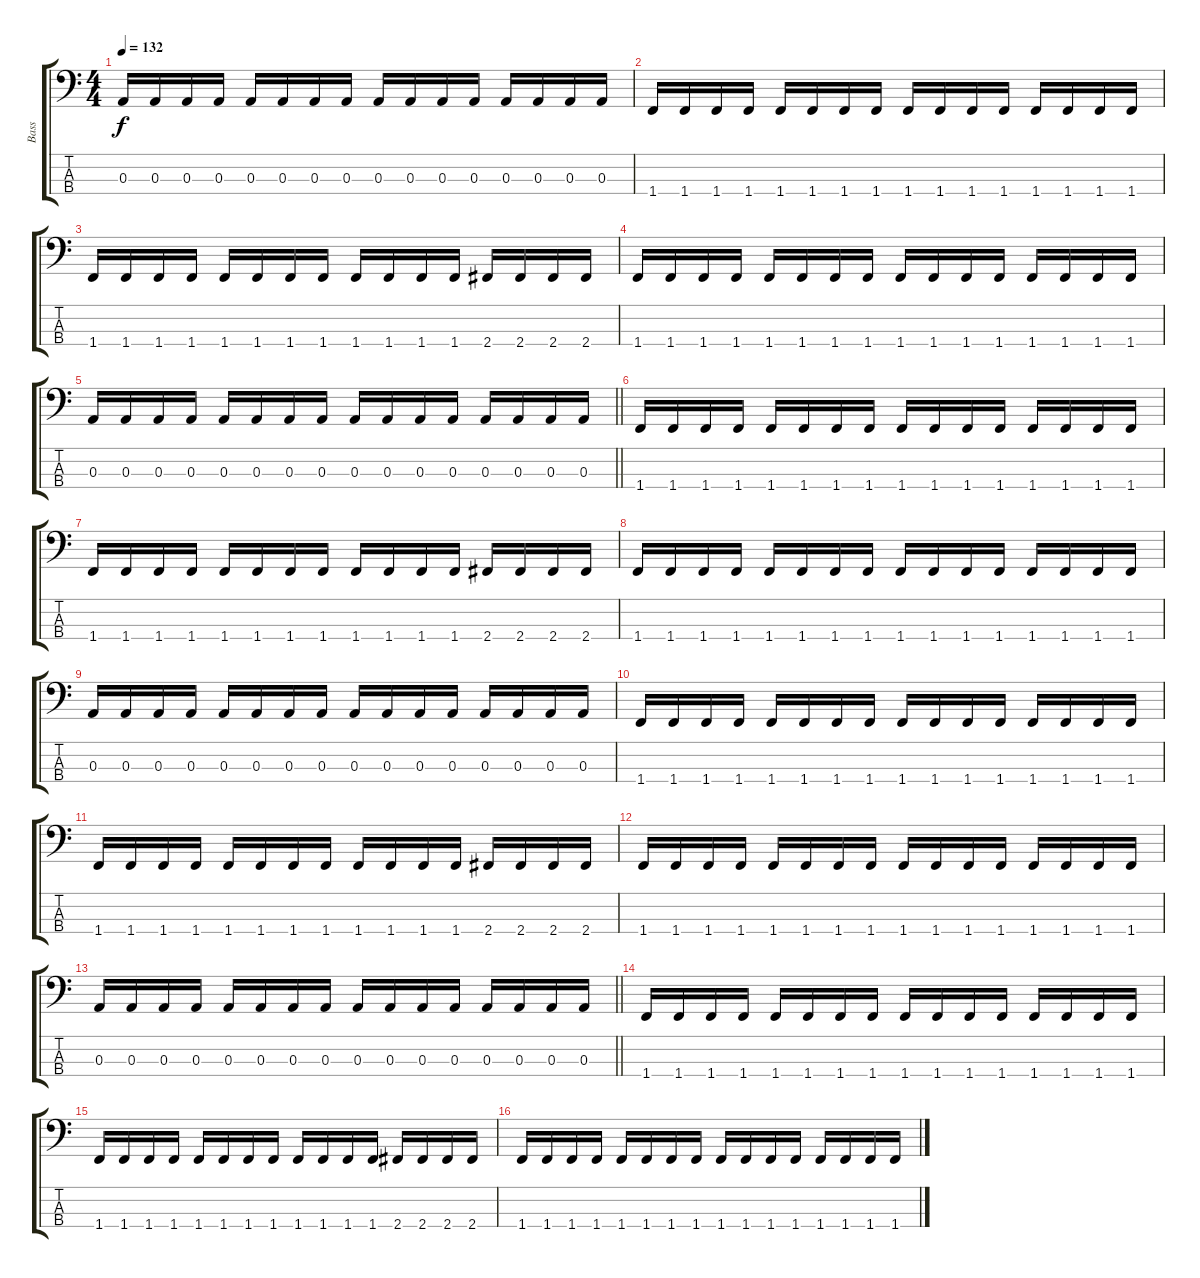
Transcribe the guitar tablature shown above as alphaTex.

\track ("Bass" "Bass") {instrument electricbasspick}
\staff {score tabs}
\tuning (G2 D2 A1 E1) {hide}
\ts (4 4)
\tempo 132
\clef f4
\ks c
0.3.16{dy f} 0.3.16 0.3.16 0.3.16 0.3.16 0.3.16 0.3.16 0.3.16 0.3.16 0.3.16 0.3.16 0.3.16 0.3.16 0.3.16 0.3.16 0.3.16 |
1.4.16 1.4.16 1.4.16 1.4.16 1.4.16 1.4.16 1.4.16 1.4.16 1.4.16 1.4.16 1.4.16 1.4.16 1.4.16 1.4.16 1.4.16 1.4.16 |
1.4.16 1.4.16 1.4.16 1.4.16 1.4.16 1.4.16 1.4.16 1.4.16 1.4.16 1.4.16 1.4.16 1.4.16 2.4.16 2.4.16 2.4.16 2.4.16 |
1.4.16 1.4.16 1.4.16 1.4.16 1.4.16 1.4.16 1.4.16 1.4.16 1.4.16 1.4.16 1.4.16 1.4.16 1.4.16 1.4.16 1.4.16 1.4.16 |
\barLineRight lightlight
0.3.16 0.3.16 0.3.16 0.3.16 0.3.16 0.3.16 0.3.16 0.3.16 0.3.16 0.3.16 0.3.16 0.3.16 0.3.16 0.3.16 0.3.16 0.3.16 |
1.4.16 1.4.16 1.4.16 1.4.16 1.4.16 1.4.16 1.4.16 1.4.16 1.4.16 1.4.16 1.4.16 1.4.16 1.4.16 1.4.16 1.4.16 1.4.16 |
1.4.16 1.4.16 1.4.16 1.4.16 1.4.16 1.4.16 1.4.16 1.4.16 1.4.16 1.4.16 1.4.16 1.4.16 2.4.16 2.4.16 2.4.16 2.4.16 |
1.4.16 1.4.16 1.4.16 1.4.16 1.4.16 1.4.16 1.4.16 1.4.16 1.4.16 1.4.16 1.4.16 1.4.16 1.4.16 1.4.16 1.4.16 1.4.16 |
0.3.16 0.3.16 0.3.16 0.3.16 0.3.16 0.3.16 0.3.16 0.3.16 0.3.16 0.3.16 0.3.16 0.3.16 0.3.16 0.3.16 0.3.16 0.3.16 |
1.4.16 1.4.16 1.4.16 1.4.16 1.4.16 1.4.16 1.4.16 1.4.16 1.4.16 1.4.16 1.4.16 1.4.16 1.4.16 1.4.16 1.4.16 1.4.16 |
1.4.16 1.4.16 1.4.16 1.4.16 1.4.16 1.4.16 1.4.16 1.4.16 1.4.16 1.4.16 1.4.16 1.4.16 2.4.16 2.4.16 2.4.16 2.4.16 |
1.4.16 1.4.16 1.4.16 1.4.16 1.4.16 1.4.16 1.4.16 1.4.16 1.4.16 1.4.16 1.4.16 1.4.16 1.4.16 1.4.16 1.4.16 1.4.16 |
\barLineRight lightlight
0.3.16 0.3.16 0.3.16 0.3.16 0.3.16 0.3.16 0.3.16 0.3.16 0.3.16 0.3.16 0.3.16 0.3.16 0.3.16 0.3.16 0.3.16 0.3.16 |
1.4.16 1.4.16 1.4.16 1.4.16 1.4.16 1.4.16 1.4.16 1.4.16 1.4.16 1.4.16 1.4.16 1.4.16 1.4.16 1.4.16 1.4.16 1.4.16 |
1.4.16 1.4.16 1.4.16 1.4.16 1.4.16 1.4.16 1.4.16 1.4.16 1.4.16 1.4.16 1.4.16 1.4.16 2.4.16 2.4.16 2.4.16 2.4.16 |
1.4.16 1.4.16 1.4.16 1.4.16 1.4.16 1.4.16 1.4.16 1.4.16 1.4.16 1.4.16 1.4.16 1.4.16 1.4.16 1.4.16 1.4.16 1.4.16
